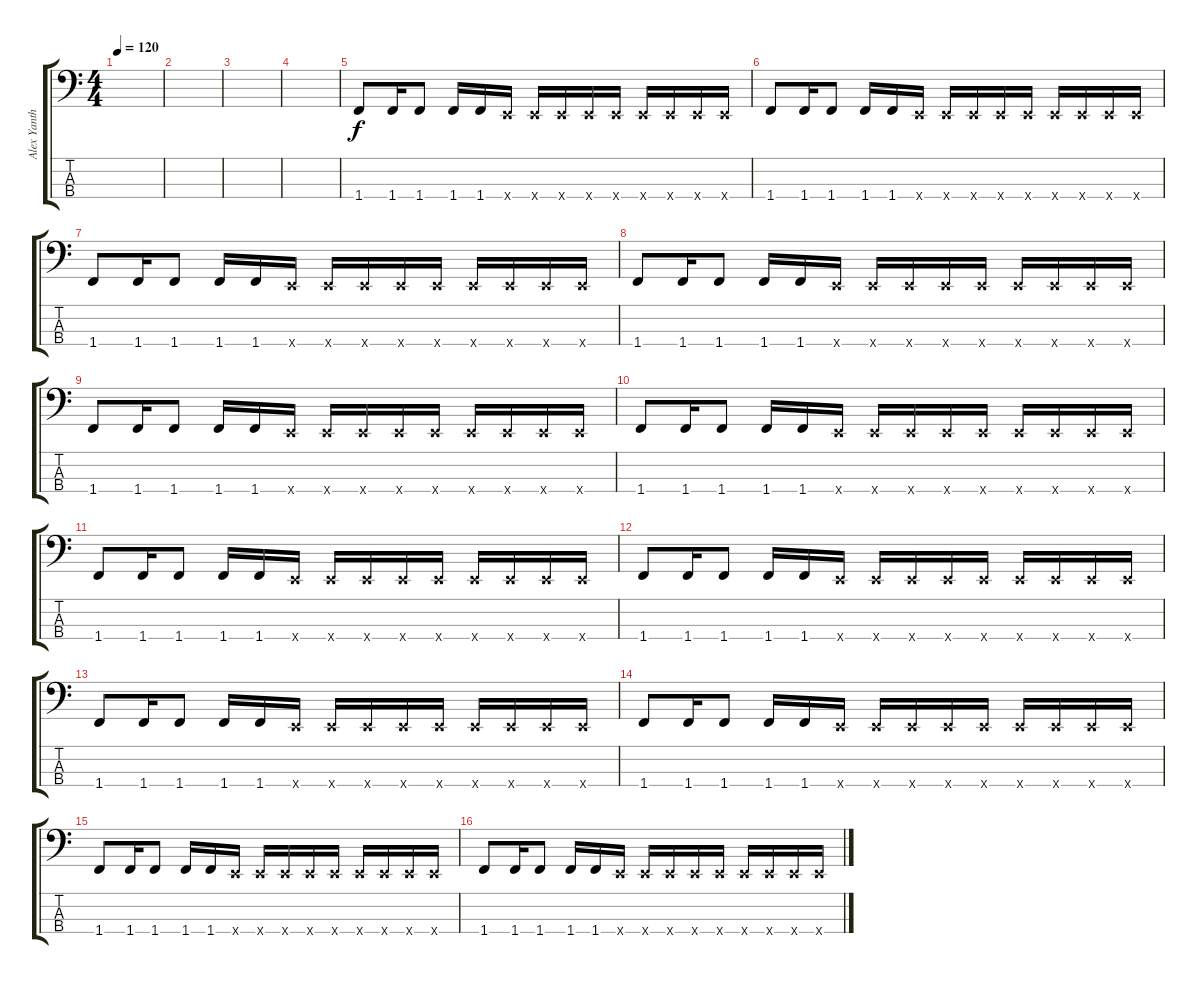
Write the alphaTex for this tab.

\track ("Alex Yanthar" "Alex Yanth") {instrument electricbasspick}
\staff {score tabs}
\tuning (G2 D2 A1 E1) {hide}
\ts (4 4)
\tempo 120
\clef f4
\ks c
|
|
|
|
1.4.8 1.4.16 1.4.8 1.4.16 1.4.16 0.4{x}.16 0.4{x}.16 0.4{x}.16 0.4{x}.16 0.4{x}.16 0.4{x}.16 0.4{x}.16 0.4{x}.16 0.4{x}.16 |
1.4.8 1.4.16 1.4.8 1.4.16 1.4.16 0.4{x}.16 0.4{x}.16 0.4{x}.16 0.4{x}.16 0.4{x}.16 0.4{x}.16 0.4{x}.16 0.4{x}.16 0.4{x}.16 |
1.4.8 1.4.16 1.4.8 1.4.16 1.4.16 0.4{x}.16 0.4{x}.16 0.4{x}.16 0.4{x}.16 0.4{x}.16 0.4{x}.16 0.4{x}.16 0.4{x}.16 0.4{x}.16 |
1.4.8 1.4.16 1.4.8 1.4.16 1.4.16 0.4{x}.16 0.4{x}.16 0.4{x}.16 0.4{x}.16 0.4{x}.16 0.4{x}.16 0.4{x}.16 0.4{x}.16 0.4{x}.16 |
1.4.8 1.4.16 1.4.8 1.4.16 1.4.16 0.4{x}.16 0.4{x}.16 0.4{x}.16 0.4{x}.16 0.4{x}.16 0.4{x}.16 0.4{x}.16 0.4{x}.16 0.4{x}.16 |
1.4.8 1.4.16 1.4.8 1.4.16 1.4.16 0.4{x}.16 0.4{x}.16 0.4{x}.16 0.4{x}.16 0.4{x}.16 0.4{x}.16 0.4{x}.16 0.4{x}.16 0.4{x}.16 |
1.4.8 1.4.16 1.4.8 1.4.16 1.4.16 0.4{x}.16 0.4{x}.16 0.4{x}.16 0.4{x}.16 0.4{x}.16 0.4{x}.16 0.4{x}.16 0.4{x}.16 0.4{x}.16 |
1.4.8 1.4.16 1.4.8 1.4.16 1.4.16 0.4{x}.16 0.4{x}.16 0.4{x}.16 0.4{x}.16 0.4{x}.16 0.4{x}.16 0.4{x}.16 0.4{x}.16 0.4{x}.16 |
1.4.8 1.4.16 1.4.8 1.4.16 1.4.16 0.4{x}.16 0.4{x}.16 0.4{x}.16 0.4{x}.16 0.4{x}.16 0.4{x}.16 0.4{x}.16 0.4{x}.16 0.4{x}.16 |
1.4.8 1.4.16 1.4.8 1.4.16 1.4.16 0.4{x}.16 0.4{x}.16 0.4{x}.16 0.4{x}.16 0.4{x}.16 0.4{x}.16 0.4{x}.16 0.4{x}.16 0.4{x}.16 |
1.4.8 1.4.16 1.4.8 1.4.16 1.4.16 0.4{x}.16 0.4{x}.16 0.4{x}.16 0.4{x}.16 0.4{x}.16 0.4{x}.16 0.4{x}.16 0.4{x}.16 0.4{x}.16 |
1.4.8 1.4.16 1.4.8 1.4.16 1.4.16 0.4{x}.16 0.4{x}.16 0.4{x}.16 0.4{x}.16 0.4{x}.16 0.4{x}.16 0.4{x}.16 0.4{x}.16 0.4{x}.16
